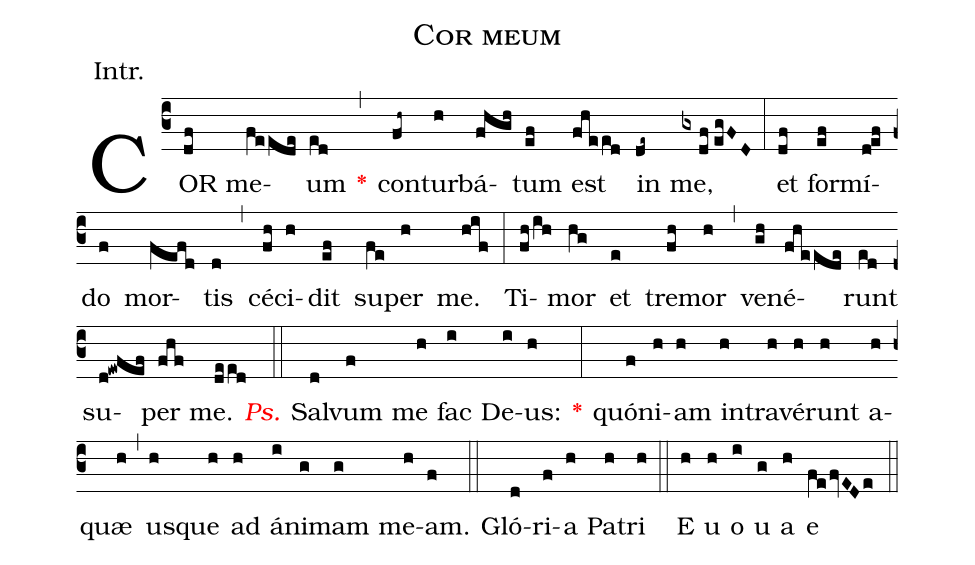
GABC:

name:Cor meum;
annotation:Intr.;
mode:V.;
office-part:Introit;
%%
(c3) COR(df) me(feede)um(ed) <v>\red{*}</v>(,) con(fh~)tur(h)bá(fhgh)tum(ef) est(fheed) in(de~) me,(gx/df//egFD) (:) et(df) for(ef)mí(d!ef)do(f) mor(fefd)tis(d) (,) cé(fh)ci(h)dit(ef) su(fe)per(h) me.(hif) (:) Ti(fh/ih)mor(hg) et(e) tre(fh)mor(h) (,) ve(gh)né(fheede)runt(ed) su(d!ewfef)per(fhf) me.(deed) (::) <v>\redit{Ps.}</v> Sal(d)vum(f) me(h) fac(i) De(i)us:(h) <v>\red{*}</v>(:) quó(f)ni(h)am(h) in(h)tra(h)vé(h)runt(h) a(h)quæ(h) (,) u(h)sque(h) ad(h) á(i)ni(g)mam(g) me(h)am.(f) (::) Gló(d)ri(f)a(h) Pa(h)tri(h) (::) E(h) u(h) o(i) u(g) a(h) e(fefvEDe) (::)
